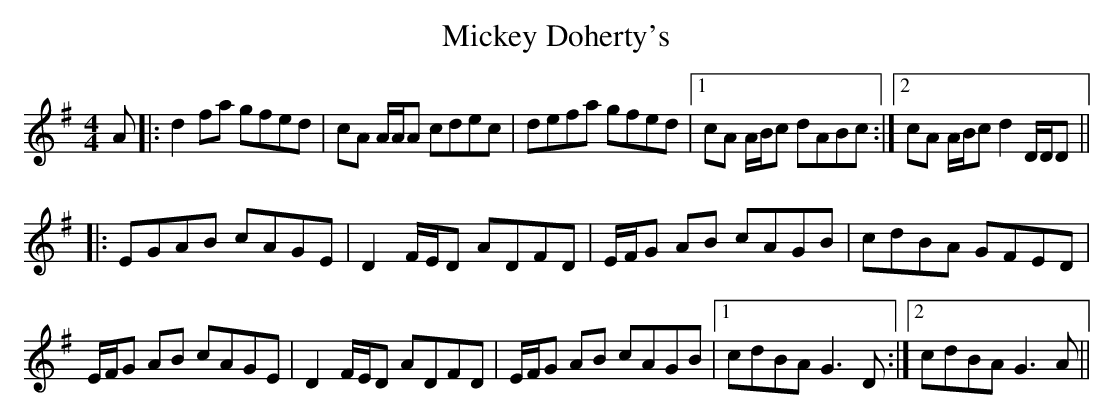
X:1
T: Mickey Doherty's
M: 4/4
L: 1/8
K: Dmix
A|:d2 fa gfed|cA A/A/A cdec|defa gfed|1 cA A/B/c dABc:|2 cA A/B/c d2 D/D/D||
|:EGAB cAGE|D2 F/E/D ADFD|E/F/G AB cAGB|cdBA GFED|
E/F/G AB cAGE|D2 F/E/D ADFD|E/F/G AB cAGB|1 cdBA G3 D:|2 cdBA G3 A||
